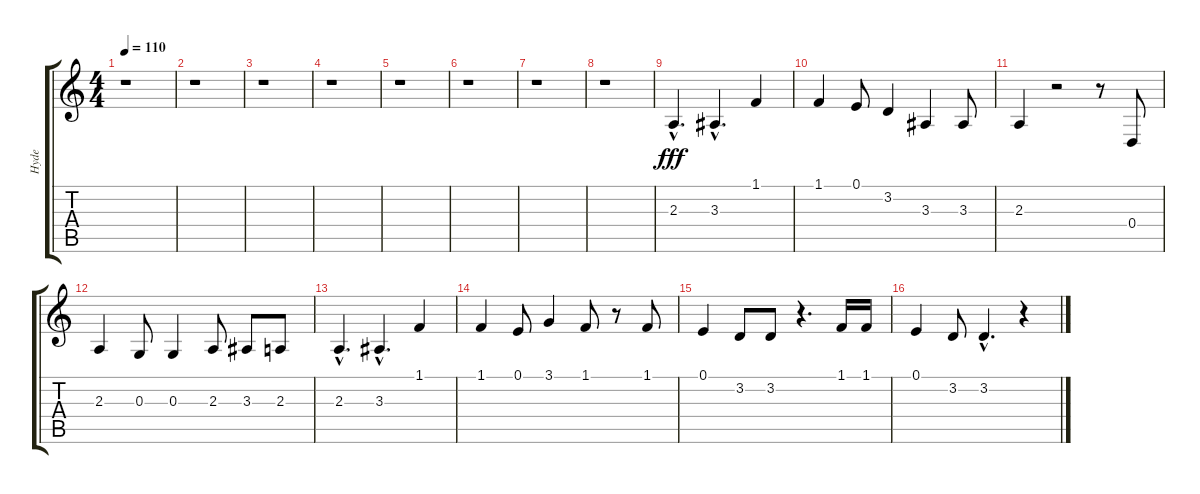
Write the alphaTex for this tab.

\track ("Hyde" "Hyde") {instrument flute}
\staff {score tabs}
\tuning (E4 B3 G3 D3 A2 E2) {hide}
\ts (4 4)
\tempo 110
\clef g2
\ks c
r.1{dy fff instrument flute} |
r.1 |
r.1 |
r.1 |
r.1 |
r.1 |
r.1 |
r.1 |
2.3{hac}.4{d} 3.3{hac}.4{d} 1.1.4 |
1.1.4 0.1.8 3.2.4 3.3.4 3.3.8 |
2.3.4 r.2 r.8 0.4.8 |
2.3.4 0.3.8 0.3.4 2.3.8 3.3.8 2.3.8 |
2.3{hac}.4{d} 3.3{hac}.4{d} 1.1.4 |
1.1.4 0.1.8 3.1.4 1.1.8 r.8 1.1.8 |
0.1.4 3.2.8 3.2.8 r.4{d} 1.1.16 1.1.16 |
0.1.4 3.2.8 3.2{hac}.4{d} r.4
